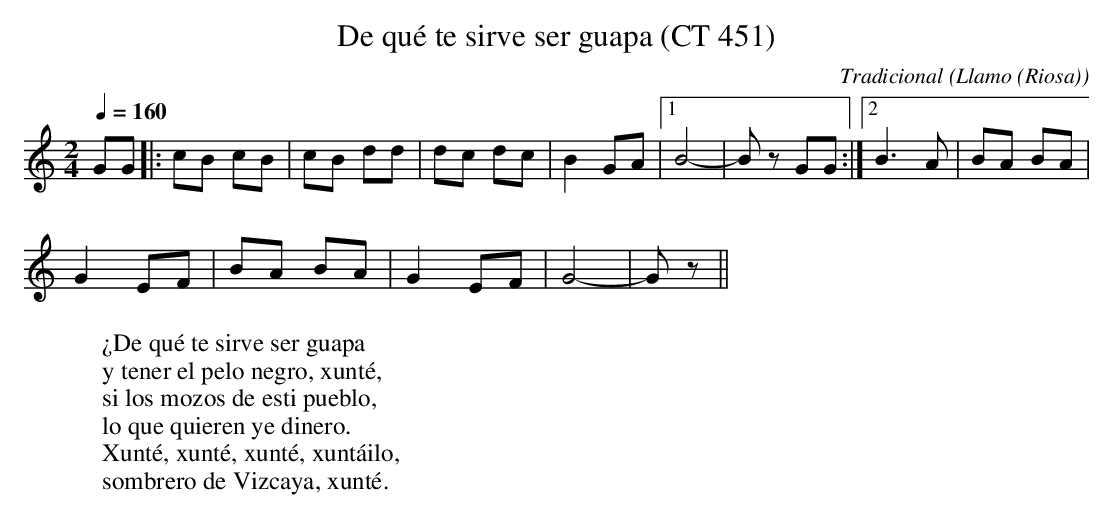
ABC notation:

X:1
T:De qué te sirve ser guapa (CT 451)
C:Tradicional
O:Llamo (Riosa)
M:2/4
L:1/8
Q:1/4=160
K:C
GG|: cB cB|cB dd|dc dc|B2 GA|[1 B4-|Bz GG :|[2 B3 A|BA BA|
G2 EF|BA BA|G2 EF|G4-|Gz||
W:¿De qué te sirve ser guapa
W:y tener el pelo negro, xunté,
W:si los mozos de esti pueblo,
W:lo que quieren ye dinero.
W:Xunté, xunté, xunté, xuntáilo,
W:sombrero de Vizcaya, xunté.
W:
